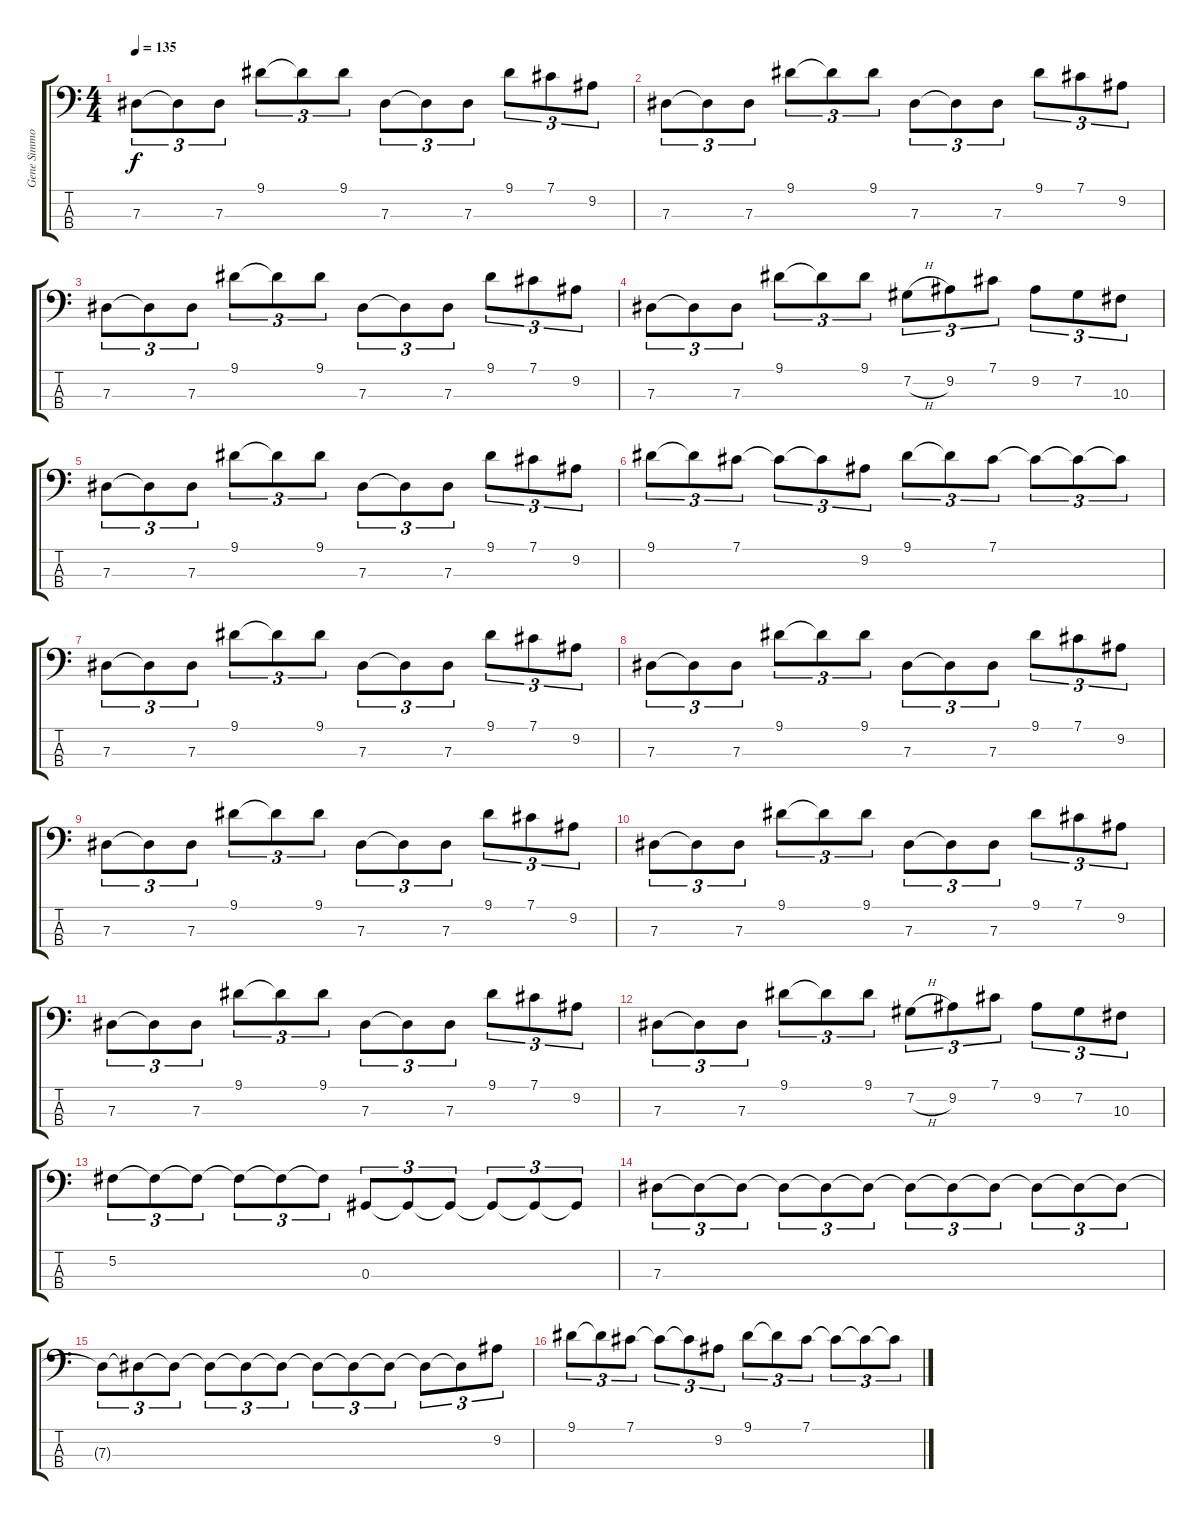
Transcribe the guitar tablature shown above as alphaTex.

\track ("Gene Simmons" "Gene Simmo") {instrument electricbasspick}
\staff {score tabs}
\tuning (Gb2 Db2 Ab1 Eb1) {hide}
\ts (4 4)
\tempo 135
\clef f4
\ks c
7.3.8{tu (3 2) dy f} 7.3{t}.8{tu (3 2)} 7.3.8{tu (3 2)} 9.1.8{tu (3 2)} 9.1{t}.8{tu (3 2)} 9.1.8{tu (3 2)} 7.3.8{tu (3 2)} 7.3{t}.8{tu (3 2)} 7.3.8{tu (3 2)} 9.1.8{tu (3 2)} 7.1.8{tu (3 2)} 9.2.8{tu (3 2)} |
7.3.8{tu (3 2)} 7.3{t}.8{tu (3 2)} 7.3.8{tu (3 2)} 9.1.8{tu (3 2)} 9.1{t}.8{tu (3 2)} 9.1.8{tu (3 2)} 7.3.8{tu (3 2)} 7.3{t}.8{tu (3 2)} 7.3.8{tu (3 2)} 9.1.8{tu (3 2)} 7.1.8{tu (3 2)} 9.2.8{tu (3 2)} |
7.3.8{tu (3 2)} 7.3{t}.8{tu (3 2)} 7.3.8{tu (3 2)} 9.1.8{tu (3 2)} 9.1{t}.8{tu (3 2)} 9.1.8{tu (3 2)} 7.3.8{tu (3 2)} 7.3{t}.8{tu (3 2)} 7.3.8{tu (3 2)} 9.1.8{tu (3 2)} 7.1.8{tu (3 2)} 9.2.8{tu (3 2)} |
7.3.8{tu (3 2)} 7.3{t}.8{tu (3 2)} 7.3.8{tu (3 2)} 9.1.8{tu (3 2)} 9.1{t}.8{tu (3 2)} 9.1.8{tu (3 2)} 7.2{h}.8{tu (3 2)} 9.2.8{tu (3 2)} 7.1.8{tu (3 2)} 9.2.8{tu (3 2)} 7.2.8{tu (3 2)} 10.3.8{tu (3 2)} |
7.3.8{tu (3 2)} 7.3{t}.8{tu (3 2)} 7.3.8{tu (3 2)} 9.1.8{tu (3 2)} 9.1{t}.8{tu (3 2)} 9.1.8{tu (3 2)} 7.3.8{tu (3 2)} 7.3{t}.8{tu (3 2)} 7.3.8{tu (3 2)} 9.1.8{tu (3 2)} 7.1.8{tu (3 2)} 9.2.8{tu (3 2)} |
9.1.8{tu (3 2)} 9.1{t}.8{tu (3 2)} 7.1.8{tu (3 2)} 7.1{t}.8{tu (3 2)} 7.1{t}.8{tu (3 2)} 9.2.8{tu (3 2)} 9.1.8{tu (3 2)} 9.1{t}.8{tu (3 2)} 7.1.8{tu (3 2)} 7.1{t}.8{tu (3 2)} 7.1{t}.8{tu (3 2)} 7.1{t}.8{tu (3 2)} |
7.3.8{tu (3 2)} 7.3{t}.8{tu (3 2)} 7.3.8{tu (3 2)} 9.1.8{tu (3 2)} 9.1{t}.8{tu (3 2)} 9.1.8{tu (3 2)} 7.3.8{tu (3 2)} 7.3{t}.8{tu (3 2)} 7.3.8{tu (3 2)} 9.1.8{tu (3 2)} 7.1.8{tu (3 2)} 9.2.8{tu (3 2)} |
7.3.8{tu (3 2)} 7.3{t}.8{tu (3 2)} 7.3.8{tu (3 2)} 9.1.8{tu (3 2)} 9.1{t}.8{tu (3 2)} 9.1.8{tu (3 2)} 7.3.8{tu (3 2)} 7.3{t}.8{tu (3 2)} 7.3.8{tu (3 2)} 9.1.8{tu (3 2)} 7.1.8{tu (3 2)} 9.2.8{tu (3 2)} |
7.3.8{tu (3 2)} 7.3{t}.8{tu (3 2)} 7.3.8{tu (3 2)} 9.1.8{tu (3 2)} 9.1{t}.8{tu (3 2)} 9.1.8{tu (3 2)} 7.3.8{tu (3 2)} 7.3{t}.8{tu (3 2)} 7.3.8{tu (3 2)} 9.1.8{tu (3 2)} 7.1.8{tu (3 2)} 9.2.8{tu (3 2)} |
7.3.8{tu (3 2)} 7.3{t}.8{tu (3 2)} 7.3.8{tu (3 2)} 9.1.8{tu (3 2)} 9.1{t}.8{tu (3 2)} 9.1.8{tu (3 2)} 7.3.8{tu (3 2)} 7.3{t}.8{tu (3 2)} 7.3.8{tu (3 2)} 9.1.8{tu (3 2)} 7.1.8{tu (3 2)} 9.2.8{tu (3 2)} |
7.3.8{tu (3 2)} 7.3{t}.8{tu (3 2)} 7.3.8{tu (3 2)} 9.1.8{tu (3 2)} 9.1{t}.8{tu (3 2)} 9.1.8{tu (3 2)} 7.3.8{tu (3 2)} 7.3{t}.8{tu (3 2)} 7.3.8{tu (3 2)} 9.1.8{tu (3 2)} 7.1.8{tu (3 2)} 9.2.8{tu (3 2)} |
7.3.8{tu (3 2)} 7.3{t}.8{tu (3 2)} 7.3.8{tu (3 2)} 9.1.8{tu (3 2)} 9.1{t}.8{tu (3 2)} 9.1.8{tu (3 2)} 7.2{h}.8{tu (3 2)} 9.2.8{tu (3 2)} 7.1.8{tu (3 2)} 9.2.8{tu (3 2)} 7.2.8{tu (3 2)} 10.3.8{tu (3 2)} |
5.2.8{tu (3 2)} 5.2{t}.8{tu (3 2)} 5.2{t}.8{tu (3 2)} 5.2{t}.8{tu (3 2)} 5.2{t}.8{tu (3 2)} 5.2{t}.8{tu (3 2)} 0.3.8{tu (3 2)} 0.3{t}.8{tu (3 2)} 0.3{t}.8{tu (3 2)} 0.3{t}.8{tu (3 2)} 0.3{t}.8{tu (3 2)} 0.3{t}.8{tu (3 2)} |
7.3.8{tu (3 2)} 7.3{t}.8{tu (3 2)} 7.3{t}.8{tu (3 2)} 7.3{t}.8{tu (3 2)} 7.3{t}.8{tu (3 2)} 7.3{t}.8{tu (3 2)} 7.3{t}.8{tu (3 2)} 7.3{t}.8{tu (3 2)} 7.3{t}.8{tu (3 2)} 7.3{t}.8{tu (3 2)} 7.3{t}.8{tu (3 2)} 7.3{t}.8{tu (3 2)} |
7.3{t}.8{tu (3 2)} 7.3{t}.8{tu (3 2)} 7.3{t}.8{tu (3 2)} 7.3{t}.8{tu (3 2)} 7.3{t}.8{tu (3 2)} 7.3{t}.8{tu (3 2)} 7.3{t}.8{tu (3 2)} 7.3{t}.8{tu (3 2)} 7.3{t}.8{tu (3 2)} 7.3{t}.8{tu (3 2)} 7.3{t}.8{tu (3 2)} 9.2.8{tu (3 2)} |
9.1.8{tu (3 2)} 9.1{t}.8{tu (3 2)} 7.1.8{tu (3 2)} 7.1{t}.8{tu (3 2)} 7.1{t}.8{tu (3 2)} 9.2.8{tu (3 2)} 9.1.8{tu (3 2)} 9.1{t}.8{tu (3 2)} 7.1.8{tu (3 2)} 7.1{t}.8{tu (3 2)} 7.1{t}.8{tu (3 2)} 7.1{t}.8{tu (3 2)}
